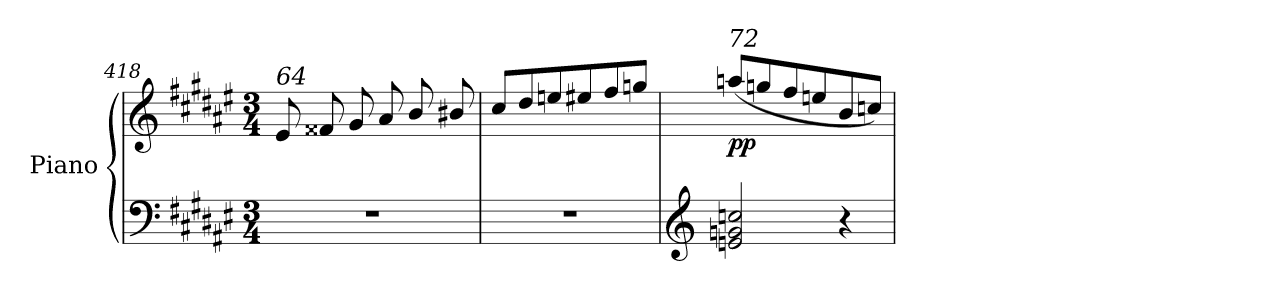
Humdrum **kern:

**kern	**kern	**dynam
*part1	*part1	*part1
*staff2	*staff1	*staff1/2
*I"Piano	*	*
*I'Pno	*	*
*clefF4	*clefG2	*
*k[f#c#g#d#a#e#]	*k[f#c#g#d#a#e#]	*
*M3/4	*M3/4	*
=418	=418	=418
!	!LO:TX:a:i:t=64	!
2.r	8e#/	.
.	8f##X/	.
.	8g#/	.
.	8a#/	.
.	8b/	.
.	8b#X/	.
=419	=419	=419
2.r	8cc#/	.
.	8dd#/	.
.	8een/	.
.	8ee#X/	.
.	8ff#/	.
.	8ggn/J	.
=420	=420	=420
*clefG2	*	*
!	!LO:TX:a:i:t=72	!
!	!	!LO:DY:b
2en/ 2gn/ 2ccn/	(<8aan/L	pp
.	8ggn/	.
.	8ff#/	.
.	8een/	.
4r	8b/	.
.	8ccn/J)	.
=	=	=
*-	*-	*-
